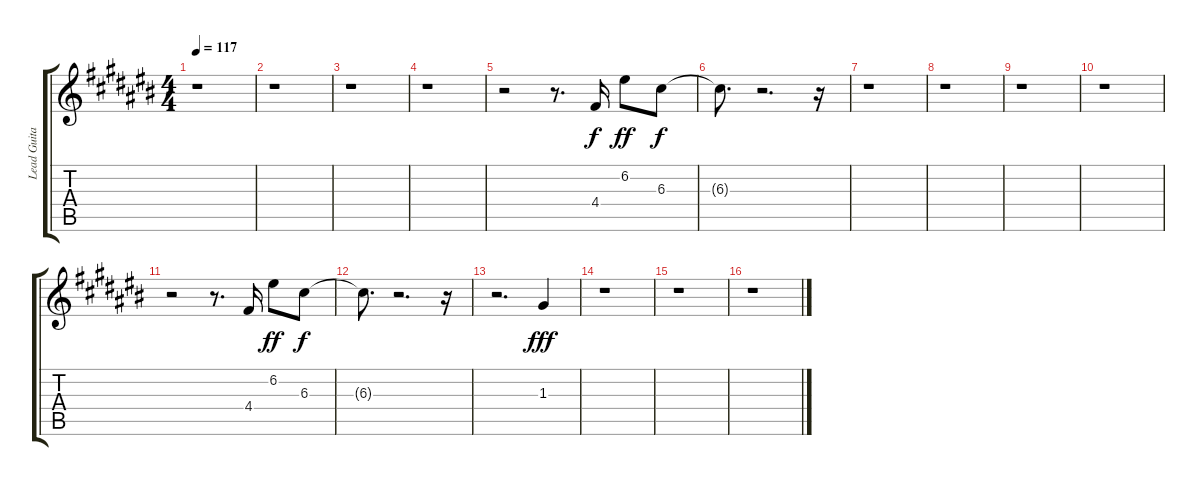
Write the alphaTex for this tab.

\track ("Lead Guitar" "Lead Guita") {instrument electricguitarclean}
\staff {score tabs}
\tuning (E4 B3 G3 D3 A2 E2) {hide}
\ts (4 4)
\tempo 117
\clef g2
\ks a#minor
r.1{dy fff} |
r.1 |
r.1 |
r.1 |
r.2 r.8{d} 4.4.16{dy f} 6.2.8{dy ff} 6.3.8{dy f} |
6.3{t}.8{d} r.2{d} r.16 |
r.1 |
r.1 |
r.1 |
r.1 |
r.2 r.8{d} 4.4.16 6.2.8{dy ff} 6.3.8{dy f} |
6.3{t}.8{d} r.2{d} r.16 |
r.2{d} 1.3.4{dy fff} |
r.1 |
r.1 |
r.1
